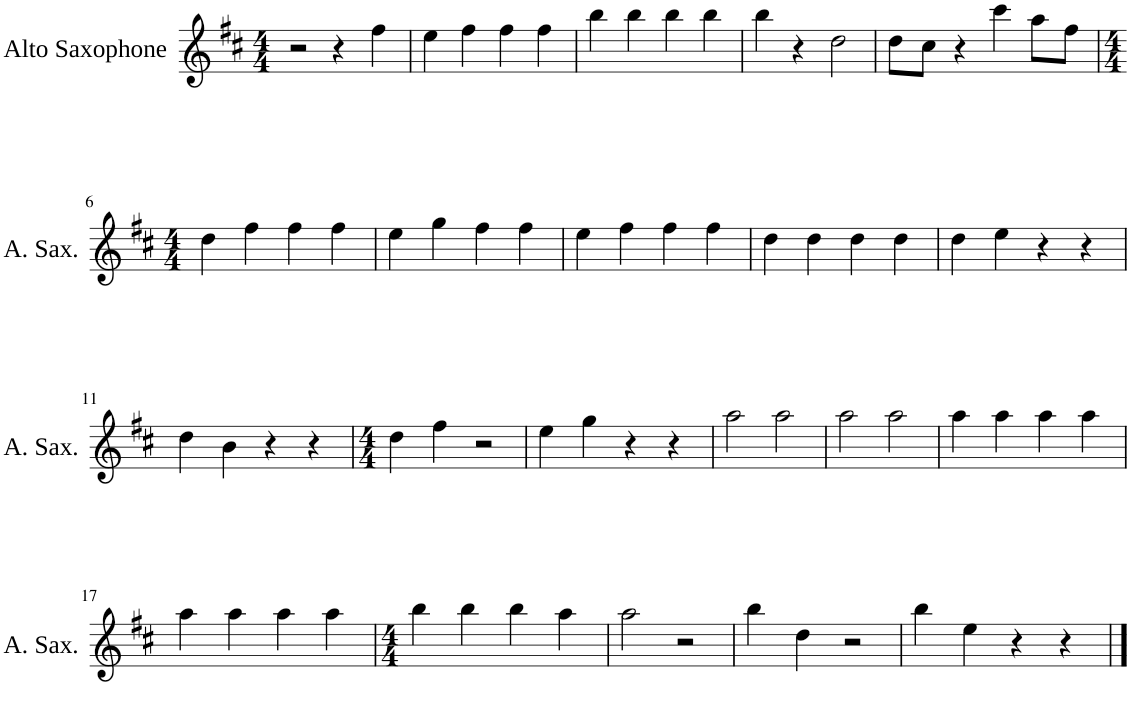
**kern
*part1
*staff1
*I"Alto Saxophone
*I'A. Sax.
*clefG2
*Trd5c9
*k[f#c#]
*M4/4
=1
2r
4r
4ff#\
=2
4ee\
4ff#\
4ff#\
4ff#\
=3
4bb\
4bb\
4bb\
4bb\
=4
4bb\
4r
2dd\
=5
8dd\L
8cc#\J
4r
4ccc#\
8aa\L
8ff#\J
!!LO:LB:g=z
=6
*M4/4
4dd\
4ff#\
4ff#\
4ff#\
=7
4ee\
4gg\
4ff#\
4ff#\
=8
4ee\
4ff#\
4ff#\
4ff#\
=9
4dd\
4dd\
4dd\
4dd\
=10
4dd\
4ee\
4r
4r
!!LO:LB:g=z
=11
4dd\
4b\
4r
4r
=12
*M4/4
4dd\
4ff#\
2r
=13
4ee\
4gg\
4r
4r
=14
2aa\
2aa\
=15
2aa\
2aa\
=16
4aa\
4aa\
4aa\
4aa\
!!LO:LB:g=z
=17
4aa\
4aa\
4aa\
4aa\
=18
*M4/4
4bb\
4bb\
4bb\
4aa\
=19
2aa\
2r
=20
4bb\
4dd\
2r
=21
4bb\
4ee\
4r
4r
==
*-
